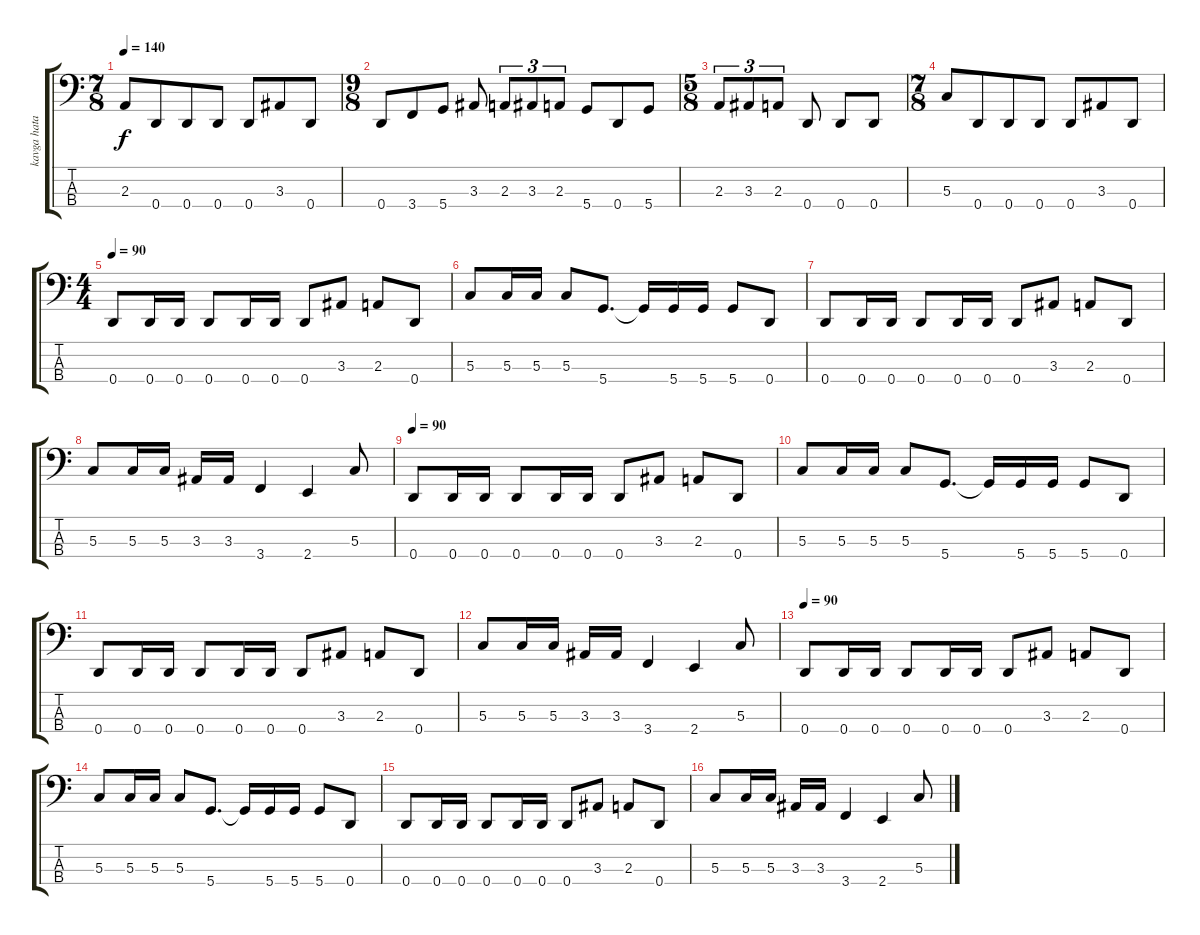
\track ("kavga hatalı sollamadan" "kavga hata") {instrument electricbassfinger}
\staff {score tabs}
\tuning (F2 C2 G1 D1) {hide}
\ts (7 8)
\tempo 140
\clef f4
\ks c
2.3.8{dy f} 0.4.8 0.4.8 0.4.8 0.4.8 3.3.8 0.4.8 |
\ts (9 8)
0.4.8 3.4.8 5.4.8 3.3.8 2.3.8{tu (3 2)} 3.3.8{tu (3 2)} 2.3.8{tu (3 2)} 5.4.8 0.4.8 5.4.8 |
\ts (5 8)
2.3.8{tu (3 2)} 3.3.8{tu (3 2)} 2.3.8{tu (3 2)} 0.4.8 0.4.8 0.4.8 |
\ts (7 8)
5.3.8 0.4.8 0.4.8 0.4.8 0.4.8 3.3.8 0.4.8 |
\ts (4 4)
\tempo 90
0.4.8 0.4.16 0.4.16 0.4.8 0.4.16 0.4.16 0.4.8 3.3.8 2.3.8 0.4.8 |
5.3.8 5.3.16 5.3.16 5.3.8 5.4.8{d} 5.4{t}.16 5.4.16 5.4.16 5.4.8 0.4.8 |
0.4.8 0.4.16 0.4.16 0.4.8 0.4.16 0.4.16 0.4.8 3.3.8 2.3.8 0.4.8 |
5.3.8 5.3.16 5.3.16 3.3.16 3.3.16 3.4.4 2.4.4 5.3.8 |
\tempo 90
0.4.8 0.4.16 0.4.16 0.4.8 0.4.16 0.4.16 0.4.8 3.3.8 2.3.8 0.4.8 |
5.3.8 5.3.16 5.3.16 5.3.8 5.4.8{d} 5.4{t}.16 5.4.16 5.4.16 5.4.8 0.4.8 |
0.4.8 0.4.16 0.4.16 0.4.8 0.4.16 0.4.16 0.4.8 3.3.8 2.3.8 0.4.8 |
5.3.8 5.3.16 5.3.16 3.3.16 3.3.16 3.4.4 2.4.4 5.3.8 |
\tempo 90
0.4.8 0.4.16 0.4.16 0.4.8 0.4.16 0.4.16 0.4.8 3.3.8 2.3.8 0.4.8 |
5.3.8 5.3.16 5.3.16 5.3.8 5.4.8{d} 5.4{t}.16 5.4.16 5.4.16 5.4.8 0.4.8 |
0.4.8 0.4.16 0.4.16 0.4.8 0.4.16 0.4.16 0.4.8 3.3.8 2.3.8 0.4.8 |
5.3.8 5.3.16 5.3.16 3.3.16 3.3.16 3.4.4 2.4.4 5.3.8
